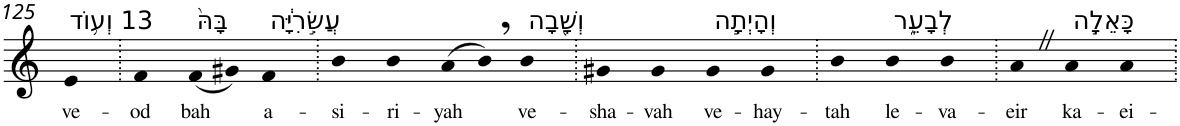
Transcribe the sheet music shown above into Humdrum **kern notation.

**kern	**text
*part1	*part1
*staff1	*staff1
*I"Piano	*
*I'Pno	*
!!LO:PB:g=z
*clefG2	*
*k[]	*
=125	=125
!LO:TX:a:t=13 וְע֥וֹד	!
!	!LO:LY:b
4e	ve-
=126.	=126.
!	!LO:LY:b
4f	-od
!LO:TX:a:t=בָּהּ֙	!
!	!LO:LY:b
(8f	bah
8g#X)	.
!LO:TX:a:t=עֲשִׂ֣רִיָּ֔ה	!
!	!LO:LY:b
4f	a-
=127.	=127.
!	!LO:LY:b
4b	-si-
!	!LO:LY:b
4b	-ri-
!	!LO:LY:b
(8a	-yah
8b,)	.
!LO:TX:a:t=וְשָׁ֖בָה	!
!	!LO:LY:b
4b	ve-
=128.	=128.
!	!LO:LY:b
4g#X	-sha-
!	!LO:LY:b
4g#	-vah
!LO:TX:a:t=וְהָיְתָ֣ה	!
!	!LO:LY:b
4g#	ve-
!	!LO:LY:b
4g#	-hay-
=129.	=129.
!	!LO:LY:b
4b	-tah
!LO:TX:a:t=לְבָעֵ֑ר	!
!	!LO:LY:b
4b	le-
!	!LO:LY:b
4b	-va-
=130.	=130.
!	!LO:LY:b
4aZ	-eir
!LO:TX:a:t=כָּאֵלָ֣ה	!
!	!LO:LY:b
4a	ka-
!	!LO:LY:b
4a	-ei-
=.	=.
*-	*-
